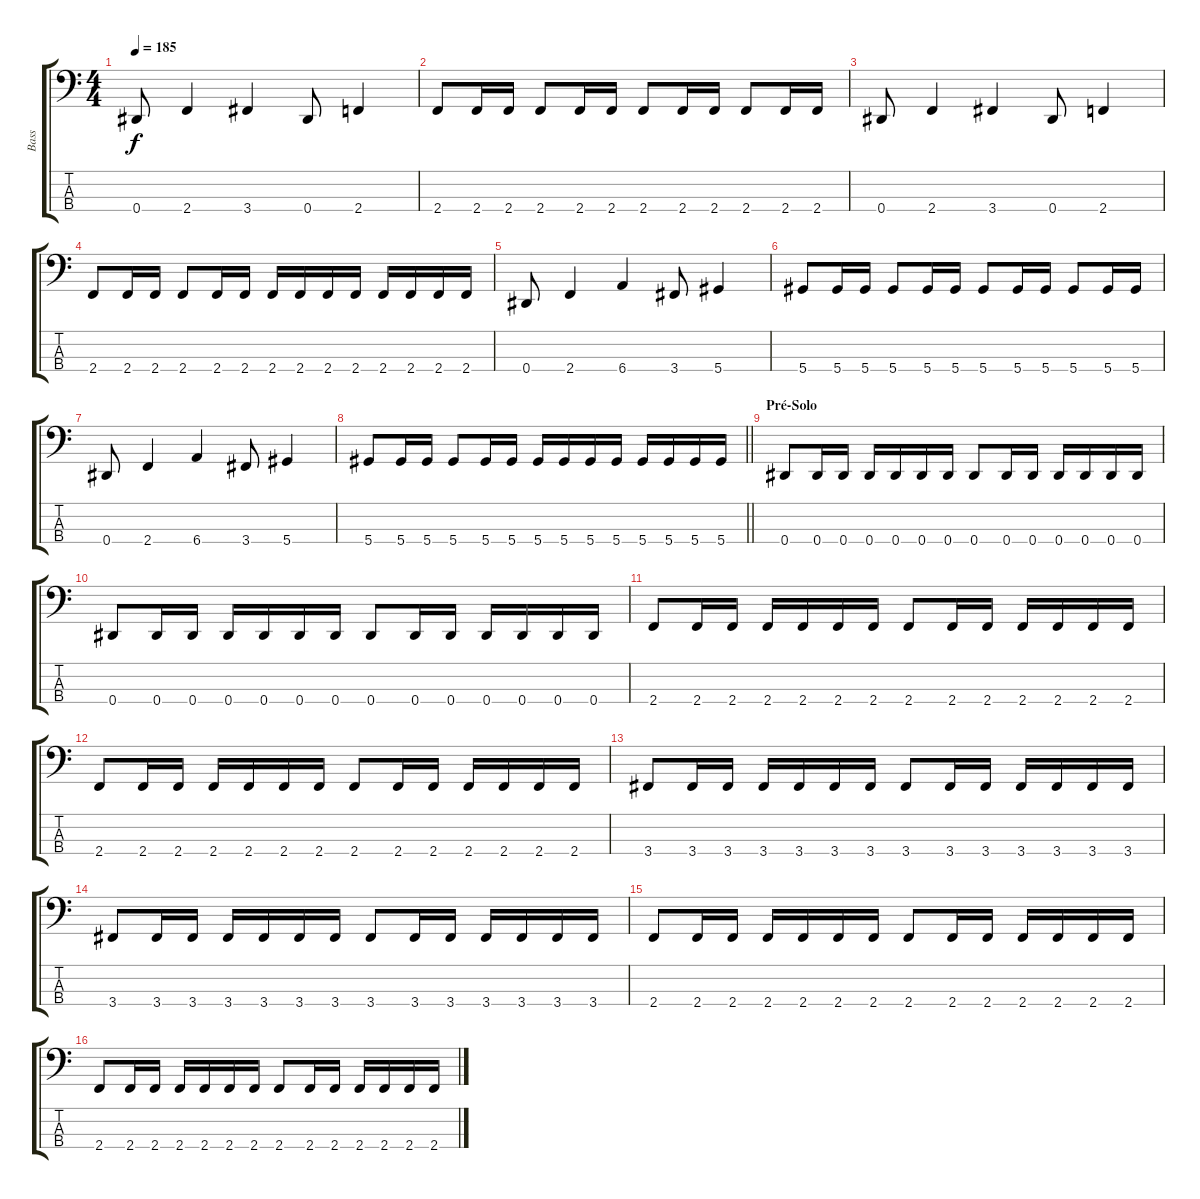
\track ("Bass" "Bass") {instrument electricbassfinger}
\staff {score tabs}
\tuning (Gb2 Db2 Ab1 Eb1) {hide}
\ts (4 4)
\tempo 185
\clef f4
\ks c
0.4.8{dy f} 2.4.4 3.4.4 0.4.8 2.4.4 |
2.4.8 2.4.16 2.4.16 2.4.8 2.4.16 2.4.16 2.4.8 2.4.16 2.4.16 2.4.8 2.4.16 2.4.16 |
0.4.8 2.4.4 3.4.4 0.4.8 2.4.4 |
2.4.8 2.4.16 2.4.16 2.4.8 2.4.16 2.4.16 2.4.16 2.4.16 2.4.16 2.4.16 2.4.16 2.4.16 2.4.16 2.4.16 |
0.4.8 2.4.4 6.4.4 3.4.8 5.4.4 |
5.4.8 5.4.16 5.4.16 5.4.8 5.4.16 5.4.16 5.4.8 5.4.16 5.4.16 5.4.8 5.4.16 5.4.16 |
0.4.8 2.4.4 6.4.4 3.4.8 5.4.4 |
\barLineRight lightlight
5.4.8 5.4.16 5.4.16 5.4.8 5.4.16 5.4.16 5.4.16 5.4.16 5.4.16 5.4.16 5.4.16 5.4.16 5.4.16 5.4.16 |
\section ("" "Pré-Solo")
0.4.8 0.4.16 0.4.16 0.4.16 0.4.16 0.4.16 0.4.16 0.4.8 0.4.16 0.4.16 0.4.16 0.4.16 0.4.16 0.4.16 |
0.4.8 0.4.16 0.4.16 0.4.16 0.4.16 0.4.16 0.4.16 0.4.8 0.4.16 0.4.16 0.4.16 0.4.16 0.4.16 0.4.16 |
2.4.8 2.4.16 2.4.16 2.4.16 2.4.16 2.4.16 2.4.16 2.4.8 2.4.16 2.4.16 2.4.16 2.4.16 2.4.16 2.4.16 |
2.4.8 2.4.16 2.4.16 2.4.16 2.4.16 2.4.16 2.4.16 2.4.8 2.4.16 2.4.16 2.4.16 2.4.16 2.4.16 2.4.16 |
3.4.8 3.4.16 3.4.16 3.4.16 3.4.16 3.4.16 3.4.16 3.4.8 3.4.16 3.4.16 3.4.16 3.4.16 3.4.16 3.4.16 |
3.4.8 3.4.16 3.4.16 3.4.16 3.4.16 3.4.16 3.4.16 3.4.8 3.4.16 3.4.16 3.4.16 3.4.16 3.4.16 3.4.16 |
2.4.8 2.4.16 2.4.16 2.4.16 2.4.16 2.4.16 2.4.16 2.4.8 2.4.16 2.4.16 2.4.16 2.4.16 2.4.16 2.4.16 |
2.4.8 2.4.16 2.4.16 2.4.16 2.4.16 2.4.16 2.4.16 2.4.8 2.4.16 2.4.16 2.4.16 2.4.16 2.4.16 2.4.16
